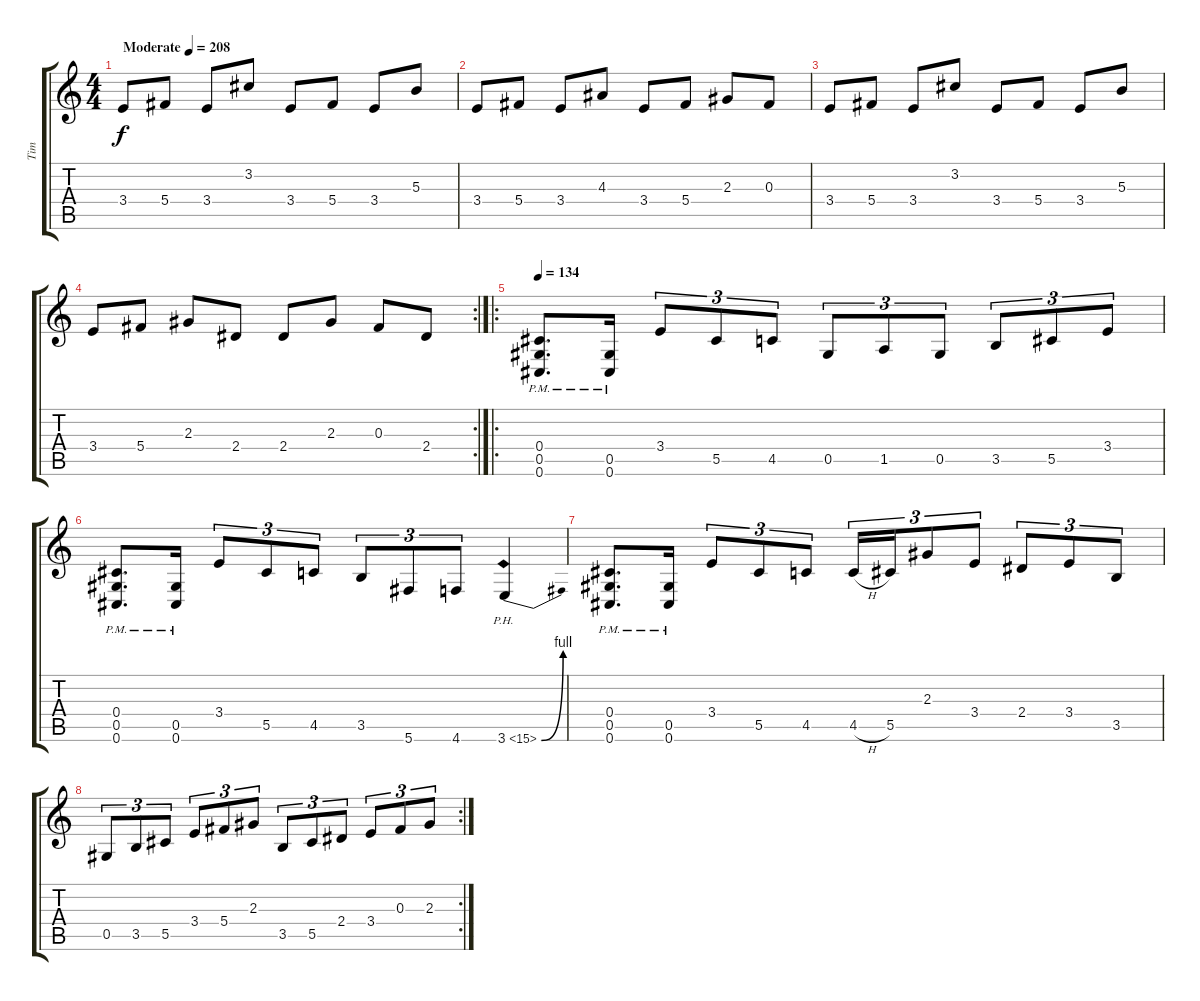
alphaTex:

\track ("Tim" "Tim") {instrument distortionguitar}
\staff {score tabs}
\tuning (Eb4 Bb3 Gb3 Db3 Ab2 Db2) {hide}
\ts (4 4)
\tempo (208 "Moderate")
\clef g2
\ks c
3.4.8{dy f instrument distortionguitar} 5.4.8 3.4.8 3.2.8 3.4.8 5.4.8 3.4.8 5.3.8 |
3.4.8 5.4.8 3.4.8 4.3.8 3.4.8 5.4.8 2.3.8 0.3.8 |
3.4.8 5.4.8 3.4.8 3.2.8 3.4.8 5.4.8 3.4.8 5.3.8 |
\rc 2
3.4.8 5.4.8 2.3.8 2.4.8 2.4.8 2.3.8 0.3.8 2.4.8 |
\ro
\tempo 134
(0.4{pm} 0.5{pm} 0.6{pm}).8{d} (0.5{pm} 0.6{pm}).16 3.4.8{tu (3 2)} 5.5.8{tu (3 2)} 4.5.8{tu (3 2)} 0.5.8{tu (3 2)} 1.5.8{tu (3 2)} 0.5.8{tu (3 2)} 3.5.8{tu (3 2)} 5.5.8{tu (3 2)} 3.4.8{tu (3 2)} |
(0.4{pm} 0.5{pm} 0.6{pm}).8{d} (0.5{pm} 0.6{pm}).16 3.4.8{tu (3 2)} 5.5.8{tu (3 2)} 4.5.8{tu (3 2)} 3.5.8{tu (3 2)} 5.6.8{tu (3 2)} 4.6.8{tu (3 2)} 3.6{be (bend 0 0 60 4) ph 12}.4 |
(0.4{pm} 0.5{pm} 0.6{pm}).8{d} (0.5{pm} 0.6{pm}).16 3.4.8{tu (3 2)} 5.5.8{tu (3 2)} 4.5.8{tu (3 2)} 4.5{h}.16{tu (3 2)} 5.5.16{tu (3 2)} 2.3.8{tu (3 2)} 3.4.8{tu (3 2)} 2.4.8{tu (3 2)} 3.4.8{tu (3 2)} 3.5.8{tu (3 2)} |
\rc 2
0.5.8{tu (3 2)} 3.5.8{tu (3 2)} 5.5.8{tu (3 2)} 3.4.8{tu (3 2)} 5.4.8{tu (3 2)} 2.3.8{tu (3 2)} 3.5.8{tu (3 2)} 5.5.8{tu (3 2)} 2.4.8{tu (3 2)} 3.4.8{tu (3 2)} 0.3.8{tu (3 2)} 2.3.8{tu (3 2)}
